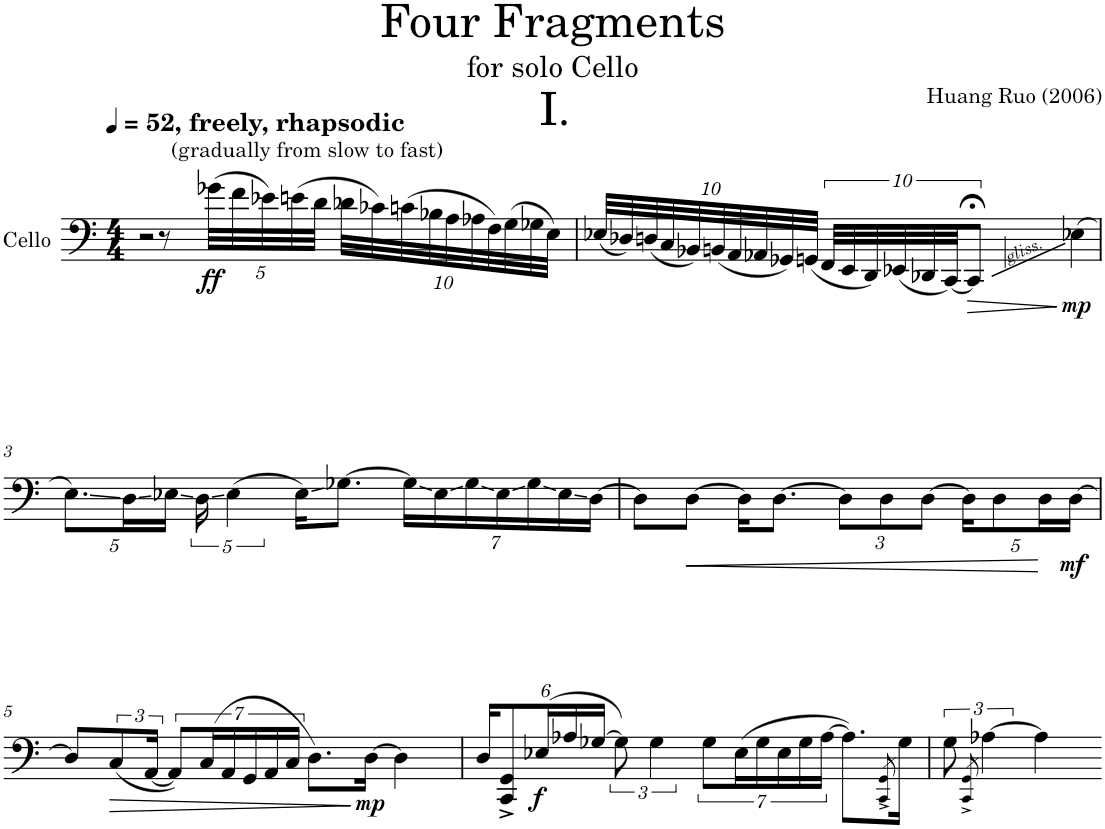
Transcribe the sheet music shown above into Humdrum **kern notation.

**kern	**dynam
*part1	*part1
*staff1	*staff1
*I"Cello	*
*clefF4	*
*k[]	*
*M4/4	*
*MM52	*
=1	=1
!LO:TX:a:B:t=, freely, rhapsodic	!
!LO:TX:a:t=(gradually from slow to fast)	!
2r	.
8r	.
*Xbrackettup	*
!	!LO:DY:b
(40g-X\LLL	ff
40f\	.
40e-X\)	.
(40en\	.
40d\JJJ	.
40d-X\LLL	.
40c-X\)	.
(40cn\	.
40B-X\	.
40A\	.
40A-X\	.
40F\)	.
(40G\	.
40G-X\	.
40E\JJJ)	.
=2	=2
(40E-X/LLL	.
40D-X/)	.
(40Dn/	.
40C/	.
40BB-X/)	.
(40BBn/	.
40AA/	.
40AA-X/	.
40GG-X/)	.
(40GGn/JJJ	.
*brackettup	*
40FF/LLL	.
40EE/	.
40DD/)	.
(40EE-X/	.
40DD-X/	.
[40CC/JJ)	.
!	!LO:HP:b
10CC;</J]	>
4E-\	.
!	!LO:DY:n=1:b
(4E-X\	] mp
!!LO:LB:g=z
=3	=3
*Xbrackettup	*
10.E\L)	.
20D\L	.
20E-X\JJ	.
*brackettup	*
20D\	.
(5E-\	.
16E-\KL)	.
[8.G-X\J	.
*Xbrackettup	*
28G-\LL]	.
28E-\	.
28G-\	.
28E-\	.
28G-\	.
28E-\	.
[28D\JJ	.
=4	=4
8D\L]	.
!	!LO:HP:b
[8D\J	<
16D\KL]	.
[8.D\J	.
12D\L]	.
12D\	.
[12D\J	.
20D\KL]	.
10D\	.
20D\L	.
!	!LO:DY:n=1:b
[20D\JJ	[ mf
!!LO:LB:g=z
=5	=5
8D/L]	.
*brackettup	*
!	!LO:HP:b
(12C/	>
[24AA/Jk	.
14AA/L])	.
(28C/L	.
28AA/	.
28GG/	.
28AA/	.
28C/JJ	.
8.D\L)	.
!	!LO:DY:n=1:b
[16D\Jk	] mp
4D\]	.
=6	=6
*Xbrackettup	*
24D/KL	.
12CC/^ 12GG/^	.
!	!LO:DY:b
(24E-X/L	f
24A-X/	.
[24G-X/JJ	.
*brackettup	*
12G-\])	.
6G-\	.
14G-\L	.
(28E-\L	.
28G-\	.
28E-\	.
28G-\	.
[28A-\JJ	.
8.A-\L])	.
8qCC/^ 8qGG/^	.
16G-\Jk	.
=7	=7
12G\	.
8qCC/^ 8qGG/^	.
[6A-X\	.
4A-\]	.
=-	=-
*-	*-
